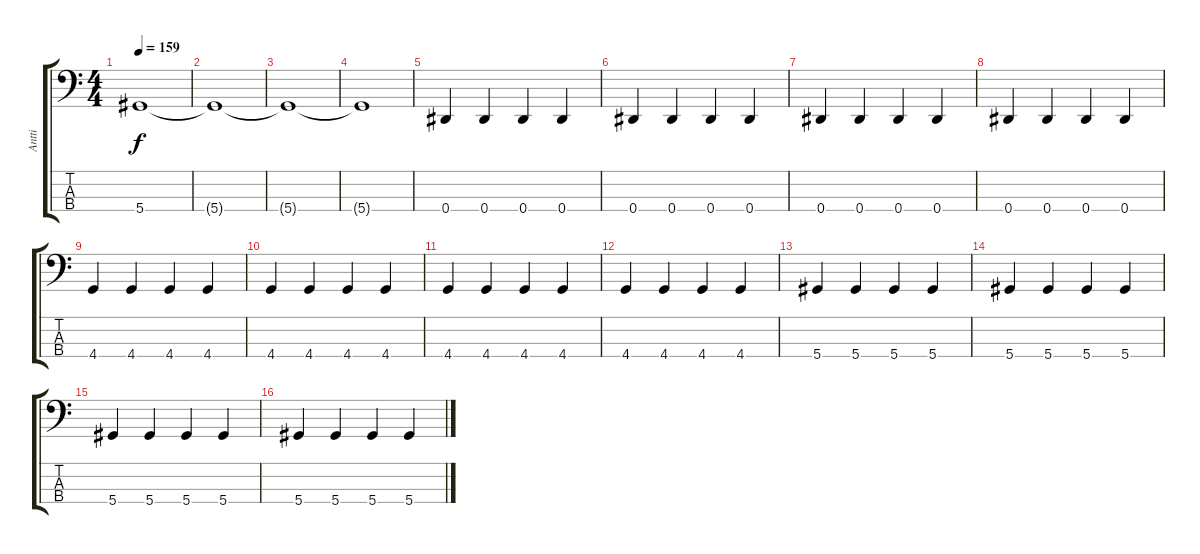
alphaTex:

\track ("Antti" "Antti") {instrument electricbassfinger}
\staff {score tabs}
\tuning (Gb2 Db2 Ab1 Eb1) {hide}
\ts (4 4)
\tempo 159
\clef f4
\ks c
5.4.1{dy f} |
5.4{t}.1 |
5.4{t}.1 |
5.4{t}.1 |
0.4.4 0.4.4 0.4.4 0.4.4 |
0.4.4 0.4.4 0.4.4 0.4.4 |
0.4.4 0.4.4 0.4.4 0.4.4 |
0.4.4 0.4.4 0.4.4 0.4.4 |
4.4.4 4.4.4 4.4.4 4.4.4 |
4.4.4 4.4.4 4.4.4 4.4.4 |
4.4.4 4.4.4 4.4.4 4.4.4 |
4.4.4 4.4.4 4.4.4 4.4.4 |
5.4.4 5.4.4 5.4.4 5.4.4 |
5.4.4 5.4.4 5.4.4 5.4.4 |
5.4.4 5.4.4 5.4.4 5.4.4 |
5.4.4 5.4.4 5.4.4 5.4.4
